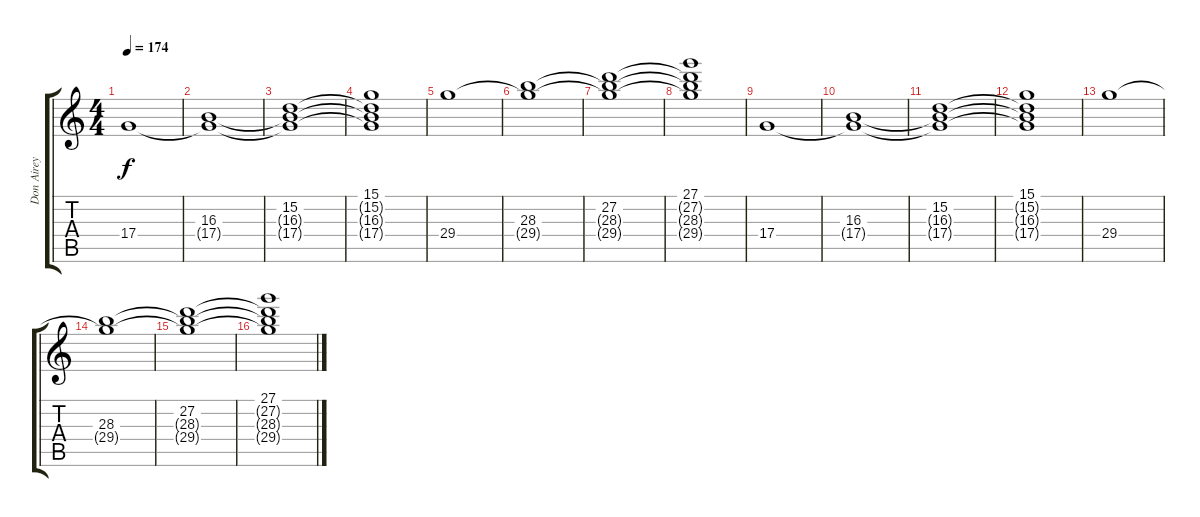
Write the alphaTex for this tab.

\track ("Don Airey - Right Hand" "Don Airey ") {instrument drawbarorgan}
\staff {score tabs}
\tuning (E4 B3 G3 D3 A2 E2) {hide}
\ts (4 4)
\tempo 174
\clef g2
\ks c
17.4.1{dy f} |
(16.3 17.4{t}).1 |
(15.2 16.3{t} 17.4{t}).1 |
(15.1 15.2{t} 16.3{t} 17.4{t}).1 |
29.4.1 |
(28.3 29.4{t}).1 |
(27.2 28.3{t} 29.4{t}).1 |
(27.1 27.2{t} 28.3{t} 29.4{t}).1 |
17.4.1 |
(16.3 17.4{t}).1 |
(15.2 16.3{t} 17.4{t}).1 |
(15.1 15.2{t} 16.3{t} 17.4{t}).1 |
29.4.1 |
(28.3 29.4{t}).1 |
(27.2 28.3{t} 29.4{t}).1 |
(27.1 27.2{t} 28.3{t} 29.4{t}).1
